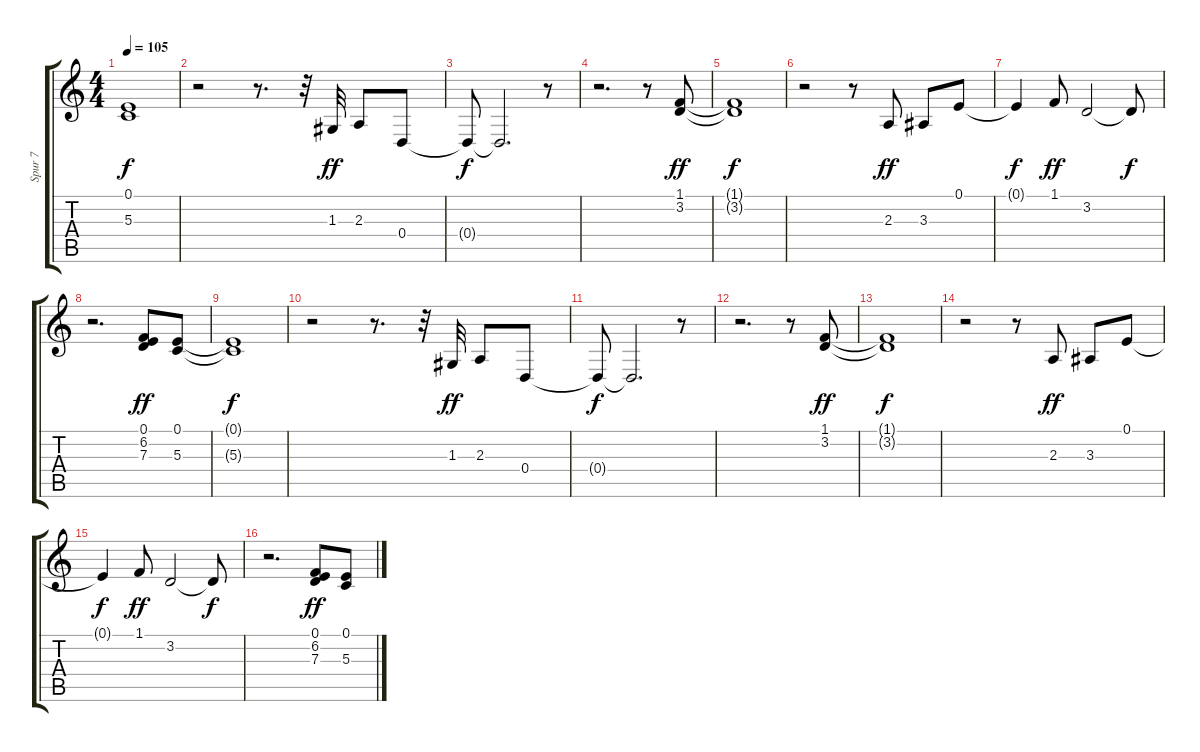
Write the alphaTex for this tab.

\track ("Spur 7" "Spur 7") {instrument acousticgrandpiano}
\staff {score tabs}
\tuning (E4 B3 G3 D3 A2 E2) {hide}
\ts (4 4)
\tempo 105
\clef g2
\ks c
(0.1{t} 5.3{t}).1{dy f} |
r.2 r.8{d} r.32 1.3.32{dy ff balance 4} 2.3.8{balance 3} 0.4.8 |
0.4{t}.8{dy f} 0.4{t}.2{d balance 13} r.8 |
r.2{d} r.8 (1.1 3.2).8{dy ff balance 8} |
(1.1{t} 3.2{t}).1{dy f} |
r.2 r.8 2.3.8{dy ff balance 14} 3.3.8 0.1.8 |
0.1{t}.4{dy f} 1.1.8{dy ff balance 3} 3.2.2 3.2{t}.8{dy f} |
r.2{d} (0.1 6.2 7.3).8{dy ff balance 2} (0.1 5.3).8{balance 11} |
(0.1{t} 5.3{t}).1{dy f} |
r.2 r.8{d} r.32 1.3.32{dy ff balance 13} 2.3.8 0.4.8{balance 8} |
0.4{t}.8{dy f} 0.4{t}.2{d balance 4} r.8 |
r.2{d} r.8 (1.1 3.2).8{dy ff balance 4} |
(1.1{t} 3.2{t}).1{dy f} |
r.2 r.8 2.3.8{dy ff balance 2} 3.3.8 0.1.8{balance 5} |
0.1{t}.4{dy f} 1.1.8{dy ff balance 15} 3.2.2 3.2{t}.8{dy f} |
r.2{d} (0.1 6.2 7.3).8{dy ff balance 14} (0.1 5.3).8{balance 5}
